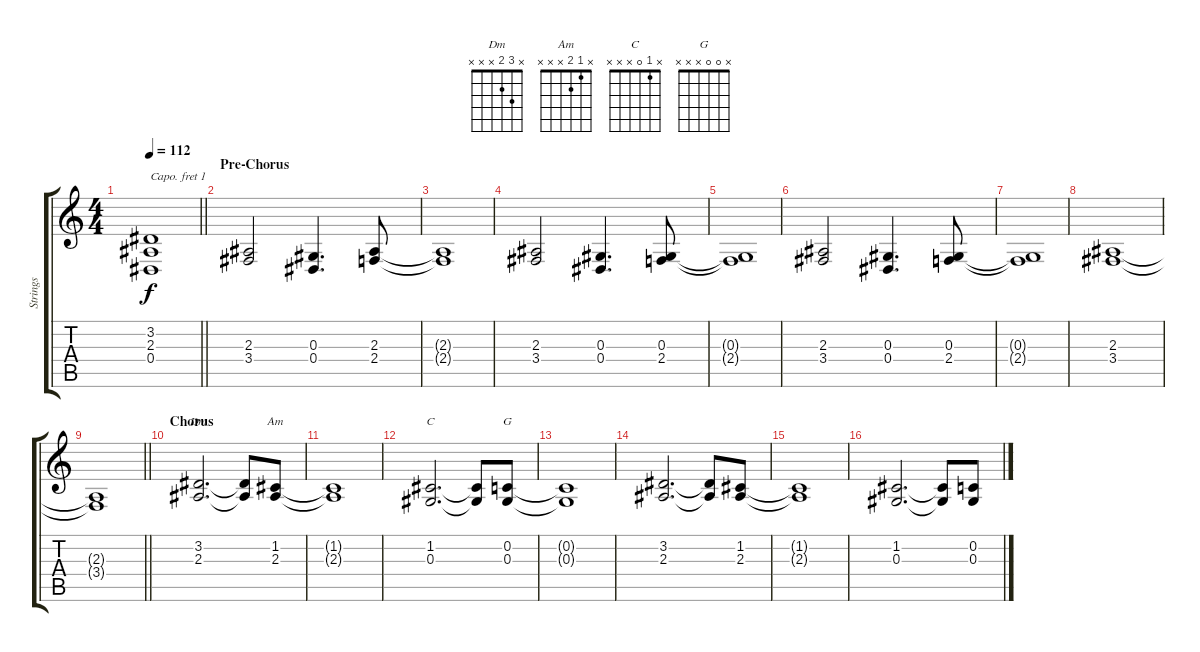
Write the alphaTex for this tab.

\track ("Strings" "Strings") {instrument stringensemble1}
\staff {score tabs}
\capo 1
\tuning (E4 B3 G3 D3 A2 E2) {hide}
\chord ("Dm" x 3 2 x x x)
\chord ("Am" x 1 2 x x x)
\chord ("C" x 1 0 x x x)
\chord ("G" x 0 0 x x x)
\ts (4 4)
\tempo 112
\clef g2
\barLineRight lightlight
\ks c
(3.2{t} 2.3{t} 0.4{t}).1{dy f} |
\section ("" "Pre-Chorus")
(2.3 3.4).2 (0.3 0.4).4{d} (2.3 2.4).8 |
(2.3{t} 2.4{t}).1 |
(2.3 3.4).2 (0.3 0.4).4{d} (0.3 2.4).8 |
(0.3{t} 2.4{t}).1 |
(2.3 3.4).2 (0.3 0.4).4{d} (0.3 2.4).8 |
(0.3{t} 2.4{t}).1 |
(2.3 3.4).1 |
\barLineRight lightlight
(2.3{t} 3.4{t}).1 |
\section ("" "Chorus")
(3.2 2.3).2{d ch "Dm"} (3.2{t} 2.3{t}).8 (1.2 2.3).8{ch "Am"} |
(1.2{t} 2.3{t}).1 |
(1.2 0.3).2{d ch "C"} (1.2{t} 0.3{t}).8 (0.2 0.3).8{ch "G"} |
(0.2{t} 0.3{t}).1 |
(3.2 2.3).2{d} (3.2{t} 2.3{t}).8 (1.2 2.3).8 |
(1.2{t} 2.3{t}).1 |
(1.2 0.3).2{d} (1.2{t} 0.3{t}).8 (0.2 0.3).8
